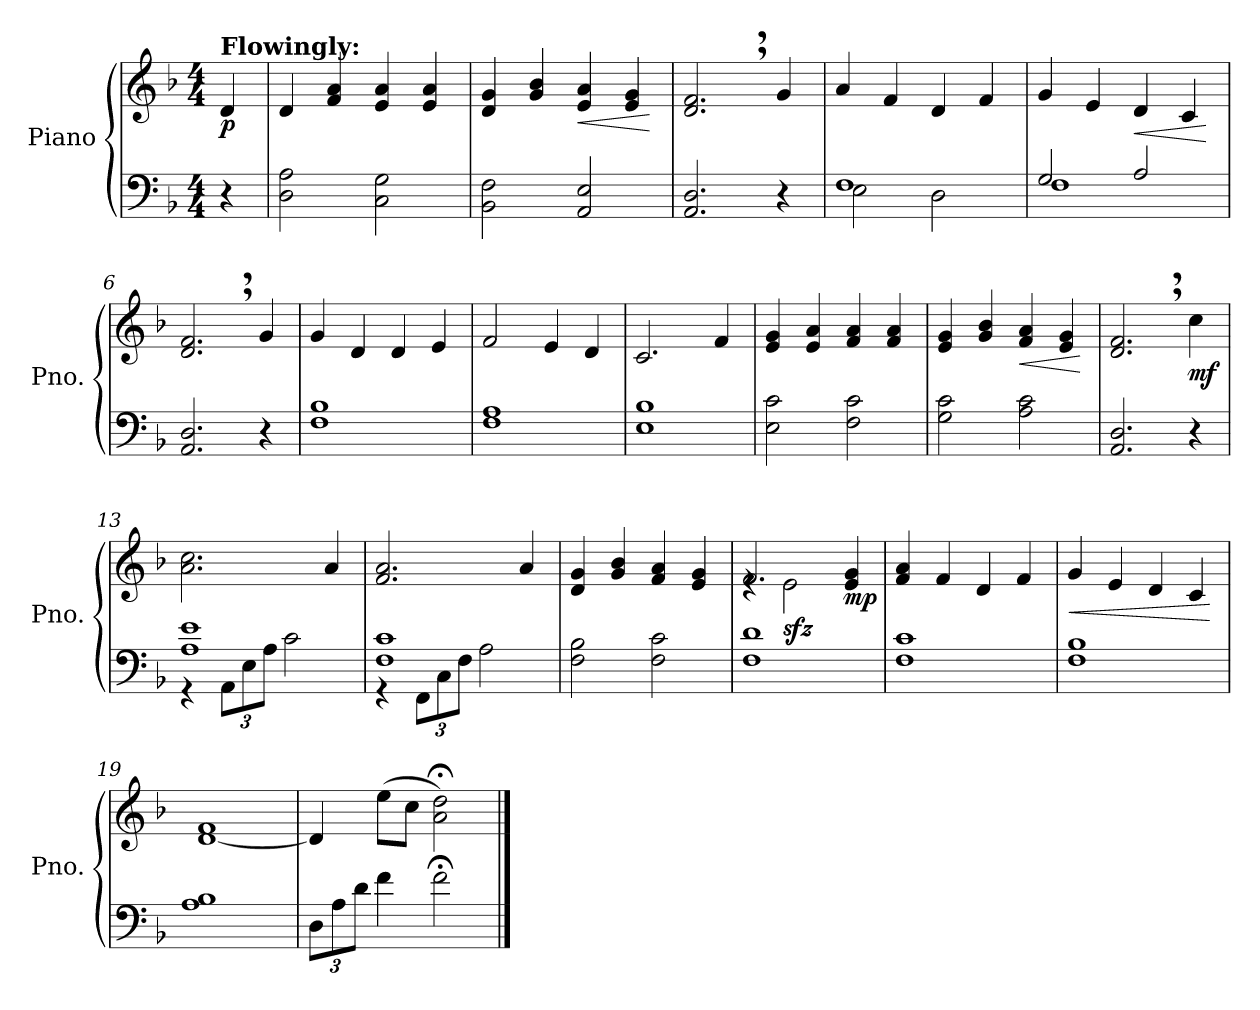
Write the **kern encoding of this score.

**kern	**kern	**dynam
*part1	*part1	*part1
*staff2	*staff1	*staff1/2
*I"Piano	*	*
*I'Pno.	*	*
*clefF4	*clefG2	*
*k[b-]	*k[b-]	*
*M4/4	*M4/4	*
*MM76	*MM76	*
=	=	=
!	!LO:TX:a:B:t=Flowingly&colon;	!
!	!	!LO:DY:b
4r	4d/	p
=1	=1	=1
2D\ 2A\	4d/	.
.	4f/ 4a/	.
2C\ 2G\	4e/ 4a/	.
.	4e/ 4a/	.
=2	=2	=2
2BB-\ 2F\	4d/ 4g/	.
.	4g/ 4b-/	.
!	!	!LO:HP:b
2AA/ 2E/	4e/ 4a/	<
.	4e/ 4g/	.
.	.	[
=3	=3	=3
2.AA/ 2.D/	2.d/, 2.f/,	.
4r	4g/	.
=4	=4	=4
*^	*	*
1F	2E\	4a/	.
.	.	4f/	.
.	2D\	4d/	.
.	.	4f/	.
!!LO:LB:g=z
=5	=5	=5	=5
2G/	1F	4g/	.
.	.	4e/	.
!	!	!	!LO:HP:b
2A/	.	4d/	<
.	.	4c/	.
*v	*v	*	*
.	.	[
=6	=6	=6
2.AA/ 2.D/	2.d/, 2.f/,	.
4r	4g/	.
=7	=7	=7
1F 1B-	4g/	.
.	4d/	.
.	4d/	.
.	4e/	.
=8	=8	=8
1F 1A	2f/	.
.	4e/	.
.	4d/	.
!!LO:LB:g=z
=9	=9	=9
1E 1B-	2.c/	.
.	4f/	.
=10	=10	=10
2E\ 2c\	4e/ 4g/	.
.	4e/ 4a/	.
2F\ 2c\	4f/ 4a/	.
.	4f/ 4a/	.
=11	=11	=11
2G\ 2c\	4e/ 4g/	.
.	4g/ 4b-/	.
!	!	!LO:HP:b
2A\ 2c\	4f/ 4a/	<
.	4e/ 4g/	.
.	.	[
=12	=12	=12
2.AA/ 2.D/	2.d/, 2.f/,	.
!	!	!LO:DY:b
4r	4cc\	mf
!!LO:LB:g=z
=13	=13	=13
*^	*	*
1A 1e	4r	2.a\ 2.cc\	.
*	*Xbrackettup	*	*
.	12AA\L	.	.
.	12E\	.	.
.	12A\J	.	.
.	2c\	.	.
.	.	4a/	.
=14	=14	=14	=14
1F 1c	4r	2.f/ 2.a/	.
.	12FF\L	.	.
.	12C\	.	.
.	12F\J	.	.
.	2A\	.	.
.	.	4a/	.
*v	*v	*	*
=15	=15	=15
2F\ 2B-\	4d/ 4g/	.
.	4g/ 4b-/	.
2F\ 2c\	4f/ 4a/	.
.	4e/ 4g/	.
=16	=16	=16
*	*^	*
1F 1d	2.f/	4re	.
!	!	!	!LO:DY:b
.	.	2e\	sfz
!	!	!	!LO:DY:b
.	4e/ 4g/	4ryy	mp
*	*v	*v	*
!!LO:LB:g=z
=17	=17	=17
1F 1c	4f/ 4a/	.
.	4f/	.
.	4d/	.
.	4f/	.
=18	=18	=18
!	!	!LO:HP:b
1F 1B-	4g/	<
.	4e/	.
.	4d/	.
.	4c/	.
.	.	[
=19	=19	=19
1A 1B-	[1d 1f	.
=20	=20	=20
12D\L	4d/]	.
12A\	.	.
12d\J	.	.
4f\	(>8ee\L	.
.	8cc\J	.
2f;<\	2a\;< 2dd\;<)	.
==	==	==
*-	*-	*-
